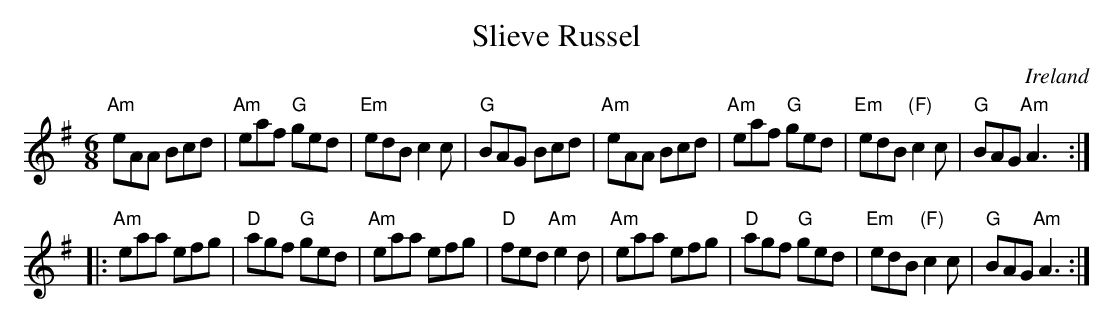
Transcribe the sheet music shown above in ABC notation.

X:1
T:Slieve Russel
O:Ireland
M:6/8
L:1/8
K:G
"Am"eAA Bcd|"Am"eaf "G"ged|"Em"edB c2c|"G"BAG Bcd|\
"Am"eAA Bcd|"Am"eaf "G"ged|"Em"edB "(F)"c2c|"G"BAG "Am"A3:|
|:"Am"eaa efg|"D"agf "G"ged|"Am"eaa efg|"D"fed "Am"e2d|\
"Am"eaa efg|"D"agf "G"ged|"Em"edB "(F)"c2c|"G"BAG "Am"A3:|
